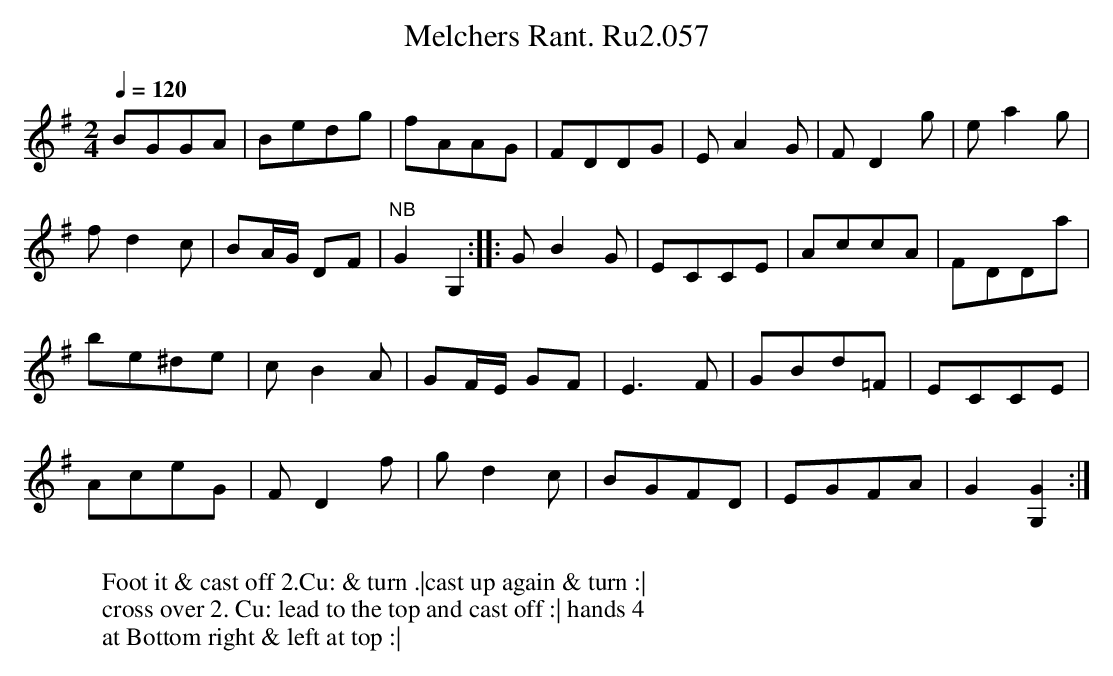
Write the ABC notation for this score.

X:1
T:Melchers Rant. Ru2.057
M:2/4
L:1/8
Q:1/4=120
K:G
BGGA|Bedg|fAAG|FDDG|E A2 G|F D2 g|e a2 g|
f d2 c|BA/G/ DF|"NB"G2 G,2::G B2 G|ECCE|AccA|FDDa|
be^de|c B2 A|GF/E/ GF| E3 F|GBd=F|ECCE|
AceG|F D2 f|gd2c|BGFD|EGFA|G2[G2G,2]:|
W:
W:Foot it & cast off 2.Cu: & turn .|cast up again & turn :|
W:cross over 2. Cu: lead to the top and cast off :| hands 4
W:at Bottom right & left at top :|
